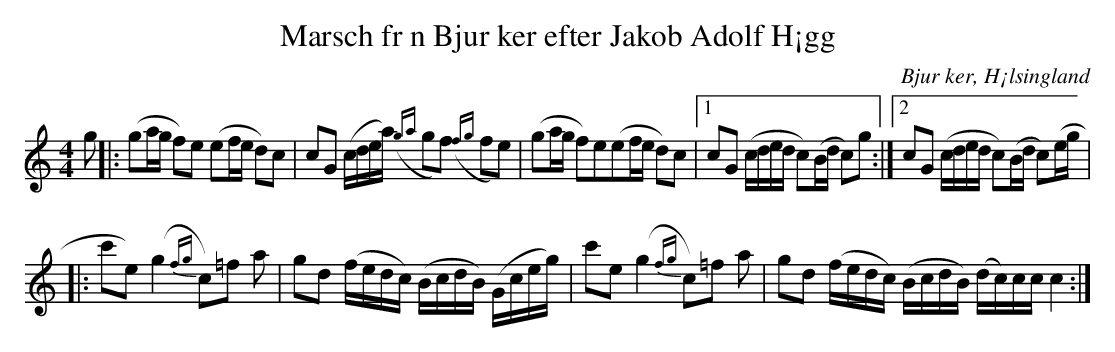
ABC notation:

X:1
T: Marsch fr n Bjur ker efter Jakob Adolf H¡gg
O: Bjur ker, H¡lsingland
M: 4/4
L: 1/16
K: C
g2|:(g2ag f2)e2 (e2fe d2)c2|c2G2 (cdea) ({ga}g2f2) ({fg}f2e2)|(g2ag f2)e2(e2fe d2)c2|1 c2G2 (cded c2)(Bd c2)g2:|2 c2G2 (cded c2)(Bd c2)(eg|
|:c'2e2) (tg4 {fg}c2)=f2 ta2|g2d2 (fedc) (BcdB) (Gceg)|c'2e2 (tg4 {fg}c2)=f2 ta2|g2d2 (fedc) (BcdB) (dc)cc c4:|
|||:|
